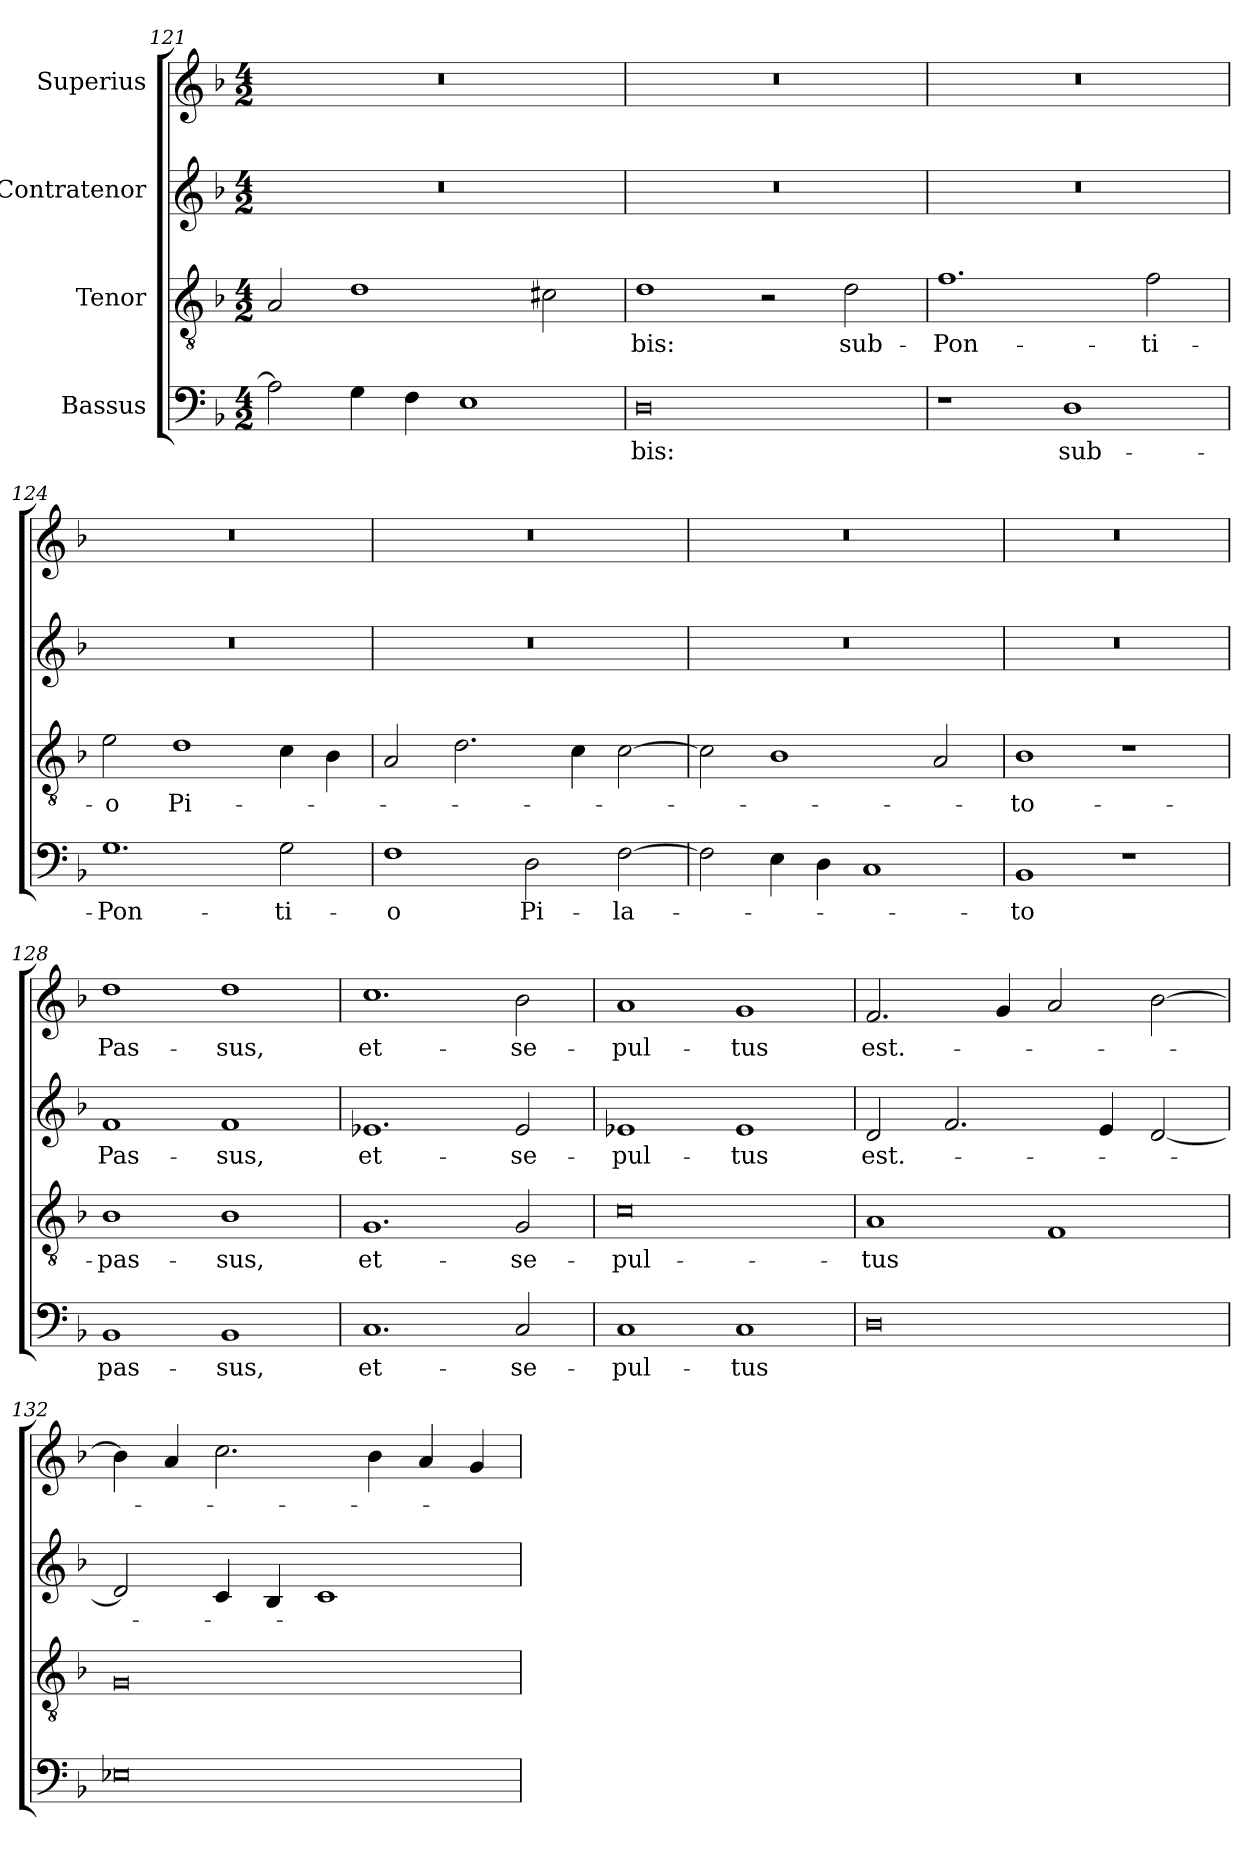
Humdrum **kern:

**kern	**text	**kern	**text	**kern	**text	**kern	**text
*part4	*part4	*part3	*part3	*part2	*part2	*part1	*part1
*staff4	*staff4	*staff3	*staff3	*staff2	*staff2	*staff1	*staff1
*I"Bassus	*	*I"Tenor	*	*I"Contratenor	*	*I"Superius	*
*clefF4	*	*clefGv2	*	*clefG2	*	*clefG2	*
*k[b-]	*	*k[b-]	*	*k[b-]	*	*k[b-]	*
*M4/2	*	*M4/2	*	*M4/2	*	*M4/2	*
=121	=121	=121	=121	=121	=121	=121	=121
2A\]	.	2A/	.	0r	.	0r	.
4G\	.	1d\	.	.	.	.	.
4F\	.	.	.	.	.	.	.
1E\	.	.	.	.	.	.	.
.	.	2c#X\	.	.	.	.	.
=122	=122	=122	=122	=122	=122	=122	=122
0D\	-bis:	1d\	-bis:	0r	.	0r	.
.	.	2r	.	.	.	.	.
.	.	2d\	sub-	.	.	.	.
=123	=123	=123	=123	=123	=123	=123	=123
1r	.	1.f\	Pon-	0r	.	0r	.
1D\	sub-	.	.	.	.	.	.
.	.	2f\	-ti-	.	.	.	.
=124	=124	=124	=124	=124	=124	=124	=124
1.G\	Pon-	2e\	-o	0r	.	0r	.
.	.	1d\	Pi-	.	.	.	.
2G\	-ti-	4c\	.	.	.	.	.
.	.	4B-\	.	.	.	.	.
=125	=125	=125	=125	=125	=125	=125	=125
1F\	-o	2A/	.	0r	.	0r	.
.	.	2.d\	.	.	.	.	.
2D\	Pi-	.	.	.	.	.	.
.	.	4c\	.	.	.	.	.
[2F\	-la-	[2c\	.	.	.	.	.
=126	=126	=126	=126	=126	=126	=126	=126
2F\]	.	2c\]	.	0r	.	0r	.
4E\	.	1B-\	.	.	.	.	.
4D\	.	.	.	.	.	.	.
1C/	.	.	.	.	.	.	.
.	.	2A/	.	.	.	.	.
=127	=127	=127	=127	=127	=127	=127	=127
1BB-/	-to	1B-\	to-	0r	.	0r	.
1r	.	1r	.	.	.	.	.
=128	=128	=128	=128	=128	=128	=128	=128
1BB-/	pas-	1B-\	pas-	1f/	Pas-	1dd\	Pas-
1BB-/	-sus,	1B-\	-sus,	1f/	-sus,	1dd\	-sus,
=129	=129	=129	=129	=129	=129	=129	=129
1.C/	et-	1.G/	et-	1.e-X/	et-	1.cc\	et-
2C/	se-	2G/	se-	2e-/	se-	2b-\	se-
=130	=130	=130	=130	=130	=130	=130	=130
1C/	-pul-	0c\	-pul-	1e-X/	-pul-	1a/	-pul-
1C/	-tus	.	.	1e-/	-tus	1g/	-tus
=131	=131	=131	=131	=131	=131	=131	=131
0D\	.	1A/	-tus	2d/	est.-	2.f/	est.-
.	.	.	.	2.f/	.	.	.
.	.	.	.	.	.	4g/	.
.	.	1F/	.	.	.	2a/	.
.	.	.	.	4e/	.	.	.
.	.	.	.	[2d/	.	[2b-\	.
=132	=132	=132	=132	=132	=132	=132	=132
0E-X\	.	0G/	.	2d/]	.	4b-\]	.
.	.	.	.	.	.	4a/	.
.	.	.	.	4c/	.	2.cc\	.
.	.	.	.	4B-/	.	.	.
.	.	.	.	1c/	.	.	.
.	.	.	.	.	.	4b-\	.
.	.	.	.	.	.	4a/	.
.	.	.	.	.	.	4g/	.
=	=	=	=	=	=	=	=
*-	*-	*-	*-	*-	*-	*-	*-
